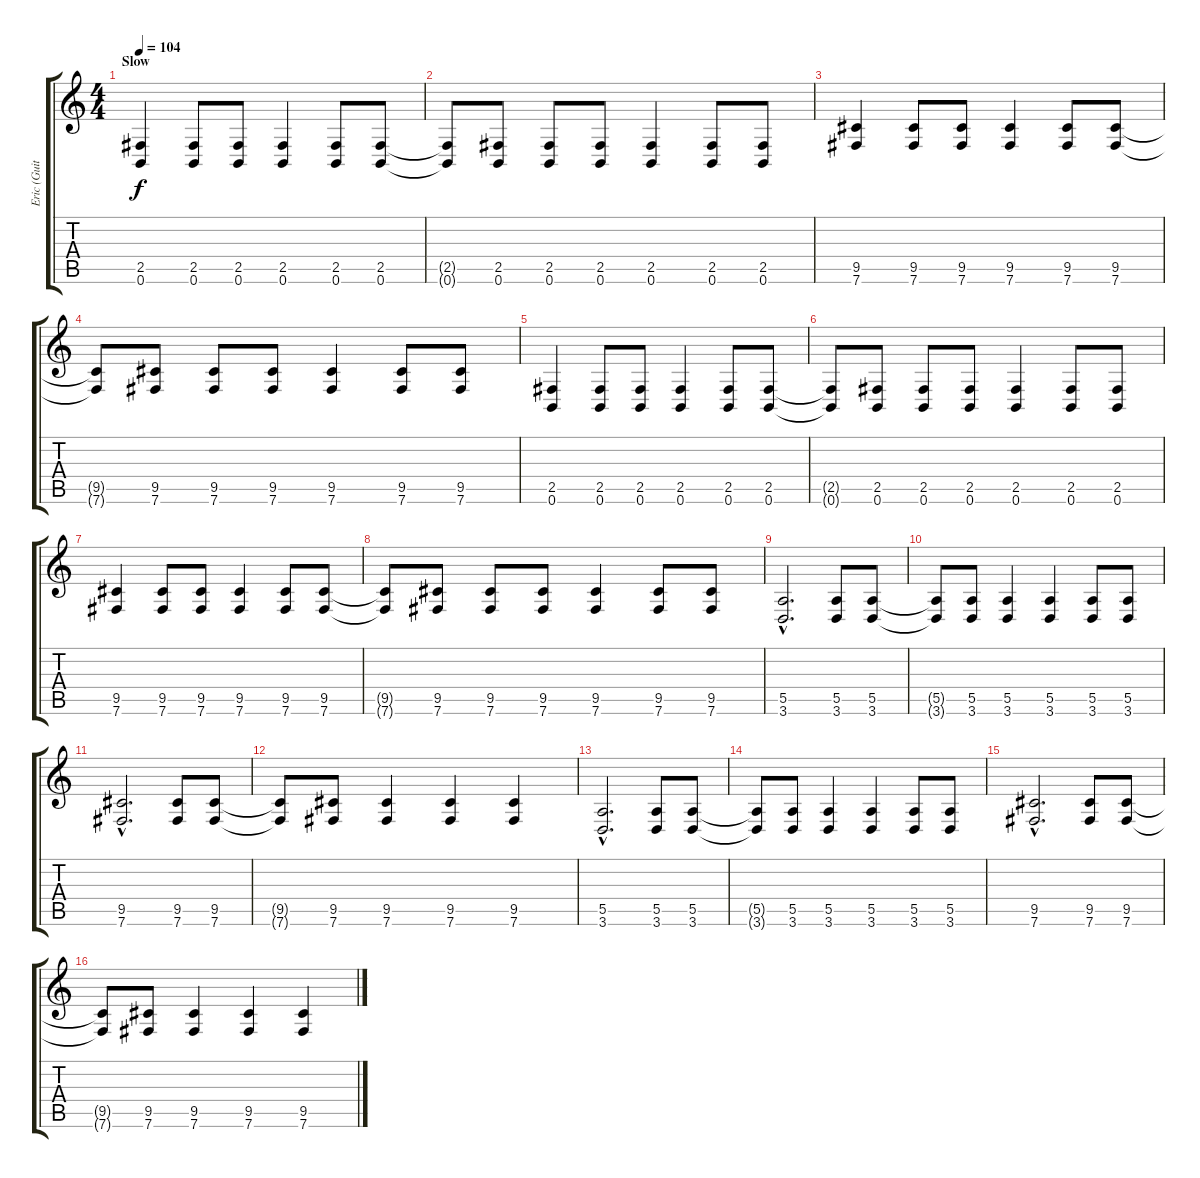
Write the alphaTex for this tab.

\track ("Eric (Guitar)" "Eric (Guit") {instrument overdrivenguitar}
\staff {score tabs}
\tuning (B3 Gb3 D3 A2 E2 B1) {hide}
\ts (4 4)
\section ("" "Slow")
\tempo 104
\clef g2
\ks c
(2.5 0.6).4{dy f} (2.5 0.6).8 (2.5 0.6).8 (2.5 0.6).4 (2.5 0.6).8 (2.5 0.6).8 |
(2.5{t} 0.6{t}).8 (2.5 0.6).8 (2.5 0.6).8 (2.5 0.6).8 (2.5 0.6).4 (2.5 0.6).8 (2.5 0.6).8 |
(9.5 7.6).4 (9.5 7.6).8 (9.5 7.6).8 (9.5 7.6).4 (9.5 7.6).8 (9.5 7.6).8 |
(9.5{t} 7.6{t}).8 (9.5 7.6).8 (9.5 7.6).8 (9.5 7.6).8 (9.5 7.6).4 (9.5 7.6).8 (9.5 7.6).8 |
(2.5 0.6).4 (2.5 0.6).8 (2.5 0.6).8 (2.5 0.6).4 (2.5 0.6).8 (2.5 0.6).8 |
(2.5{t} 0.6{t}).8 (2.5 0.6).8 (2.5 0.6).8 (2.5 0.6).8 (2.5 0.6).4 (2.5 0.6).8 (2.5 0.6).8 |
(9.5 7.6).4 (9.5 7.6).8 (9.5 7.6).8 (9.5 7.6).4 (9.5 7.6).8 (9.5 7.6).8 |
(9.5{t} 7.6{t}).8 (9.5 7.6).8 (9.5 7.6).8 (9.5 7.6).8 (9.5 7.6).4 (9.5 7.6).8 (9.5 7.6).8 |
(5.5{hac} 3.6{hac}).2{d} (5.5 3.6).8 (5.5 3.6).8 |
(5.5{t} 3.6{t}).8 (5.5 3.6).8 (5.5 3.6).4 (5.5 3.6).4 (5.5 3.6).8 (5.5 3.6).8 |
(9.5{hac} 7.6{hac}).2{d} (9.5 7.6).8 (9.5 7.6).8 |
(9.5{t} 7.6{t}).8 (9.5 7.6).8 (9.5 7.6).4 (9.5 7.6).4 (9.5 7.6).4 |
(5.5{hac} 3.6{hac}).2{d} (5.5 3.6).8 (5.5 3.6).8 |
(5.5{t} 3.6{t}).8 (5.5 3.6).8 (5.5 3.6).4 (5.5 3.6).4 (5.5 3.6).8 (5.5 3.6).8 |
(9.5{hac} 7.6{hac}).2{d} (9.5 7.6).8 (9.5 7.6).8 |
(9.5{t} 7.6{t}).8 (9.5 7.6).8 (9.5 7.6).4 (9.5 7.6).4 (9.5 7.6).4
